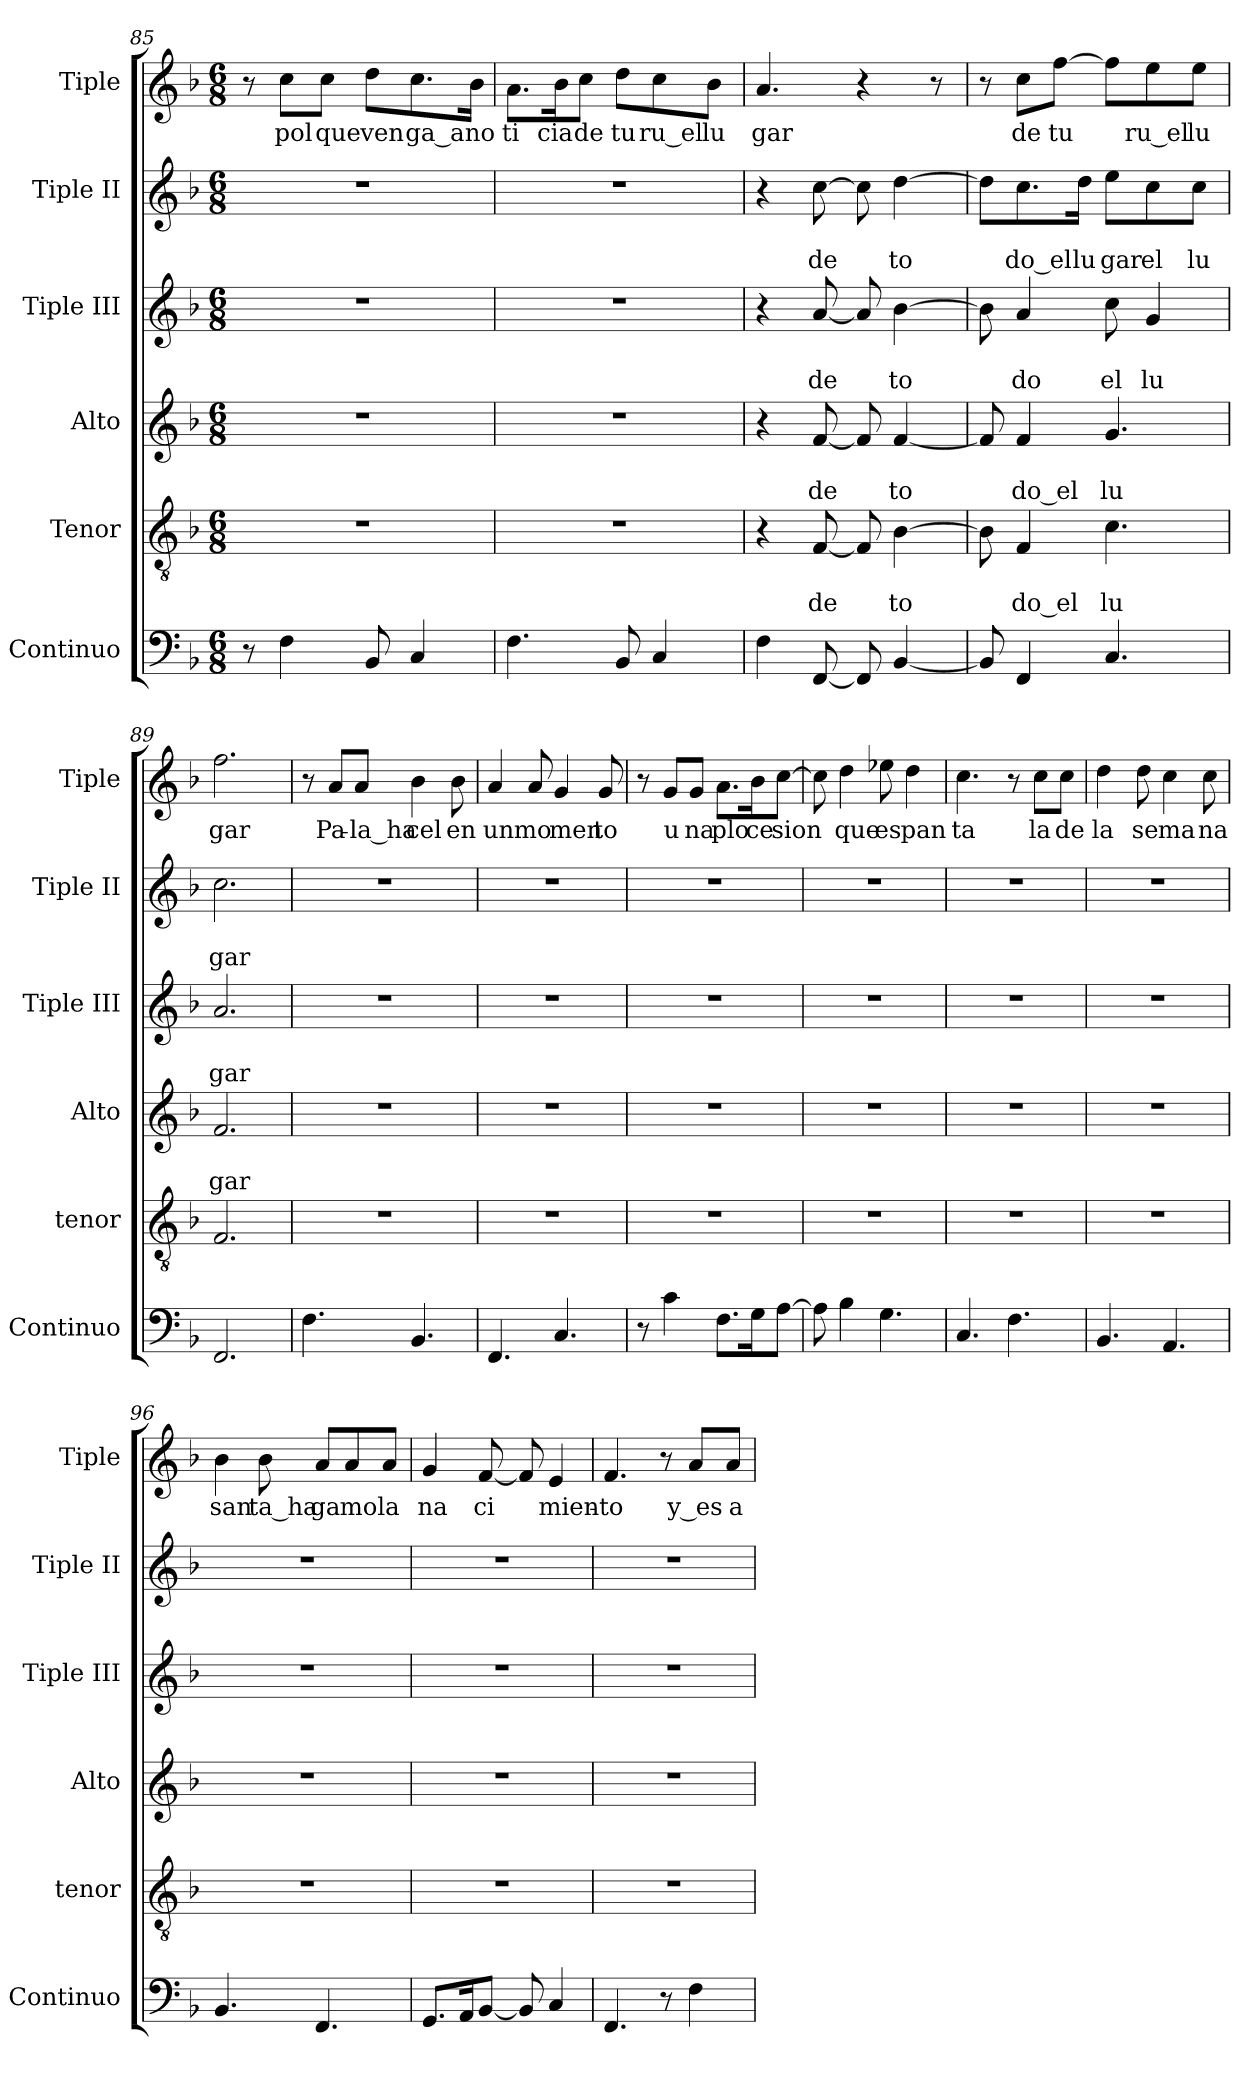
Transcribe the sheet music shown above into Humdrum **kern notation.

**kern	**kern	**text	**text	**kern	**text	**text	**kern	**text	**text	**kern	**text	**text	**kern	**text
*part6	*part5	*part5	*part5	*part4	*part4	*part4	*part3	*part3	*part3	*part2	*part2	*part2	*part1	*part1
*staff6	*staff5	*staff5	*staff5	*staff4	*staff4	*staff4	*staff3	*staff3	*staff3	*staff2	*staff2	*staff2	*staff1	*staff1
*I"Continuo	*I"Tenor	*	*	*I"Alto	*	*	*I"Tiple III	*	*	*I"Tiple II	*	*	*I"Tiple	*
*I'Continuo	*I'tenor	*	*	*I'Alto	*	*	*I'Tiple III	*	*	*I'Tiple II	*	*	*I'Tiple	*
!!LO:PB:g=z
*clefF4	*clefGv2	*	*	*clefG2	*	*	*clefG2	*	*	*clefG2	*	*	*clefG2	*
*k[b-]	*k[b-]	*	*	*k[b-]	*	*	*k[b-]	*	*	*k[b-]	*	*	*k[b-]	*
*F:	*F:	*	*	*F:	*	*	*F:	*	*	*F:	*	*	*F:	*
*M6/8	*M6/8	*	*	*M6/8	*	*	*M6/8	*	*	*M6/8	*	*	*M6/8	*
=85	=85	=85	=85	=85	=85	=85	=85	=85	=85	=85	=85	=85	=85	=85
8r	2.r	.	.	2.r	.	.	2.r	.	.	2.r	.	.	8r	.
4F\	.	.	.	.	.	.	.	.	.	.	.	.	8cc\L	pol
.	.	.	.	.	.	.	.	.	.	.	.	.	8cc\J	que
8BB-/	.	.	.	.	.	.	.	.	.	.	.	.	8dd\L	ven
4C/	.	.	.	.	.	.	.	.	.	.	.	.	8.cc\	ga_a
.	.	.	.	.	.	.	.	.	.	.	.	.	16b-\Jk	no
=86	=86	=86	=86	=86	=86	=86	=86	=86	=86	=86	=86	=86	=86	=86
4.F\	2.r	.	.	2.r	.	.	2.r	.	.	2.r	.	.	8.a\L	ti
.	.	.	.	.	.	.	.	.	.	.	.	.	16b-\k	cia
.	.	.	.	.	.	.	.	.	.	.	.	.	8cc\J	de
8BB-/	.	.	.	.	.	.	.	.	.	.	.	.	8dd\L	tu
4C/	.	.	.	.	.	.	.	.	.	.	.	.	8cc\	ru_el
.	.	.	.	.	.	.	.	.	.	.	.	.	8b-\J	lu
=87	=87	=87	=87	=87	=87	=87	=87	=87	=87	=87	=87	=87	=87	=87
4F\	4r	.	.	4r	.	.	4r	.	.	4r	.	.	4.a/	gar
[8FF/	[8F/	.	de	[8f/	.	de	[8a/	.	de	[8cc\	.	de	.	.
8FF/]	8F/]	.	.	8f/]	.	.	8a/]	.	.	8cc\]	.	.	4r	.
[4BB-/	[4B-\	.	to	[4f/	.	to	[4b-\	.	to	[4dd\	.	to	.	.
.	.	.	.	.	.	.	.	.	.	.	.	.	8r	.
=88	=88	=88	=88	=88	=88	=88	=88	=88	=88	=88	=88	=88	=88	=88
8BB-/]	8B-\]	.	.	8f/]	.	.	8b-\]	.	.	8dd\L]	.	.	8r	.
4FF/	4F/	.	do_el	4f/	.	do_el	4a/	.	do	8.cc\	.	do_el	8cc\L	de
.	.	.	.	.	.	.	.	.	.	.	.	.	[8ff\J	tu
.	.	.	.	.	.	.	.	.	.	16dd\Jk	.	lu	.	.
4.C/	4.c\	.	lu	4.g/	.	lu	8cc\	.	el	8ee\L	.	gar	8ff\L]	.
.	.	.	.	.	.	.	4g/	.	lu	8cc\	.	el	8ee\	ru_el
.	.	.	.	.	.	.	.	.	.	8cc\J	.	lu	8ee\J	lu
!!LO:PB:g=z
=89	=89	=89	=89	=89	=89	=89	=89	=89	=89	=89	=89	=89	=89	=89
2.FF/	2.F/	.	.	2.f/	.	gar	2.a/	.	gar	2.cc\	.	gar	2.ff\	gar
=90	=90	=90	=90	=90	=90	=90	=90	=90	=90	=90	=90	=90	=90	=90
4.F\	2.r	.	.	2.r	.	.	2.r	.	.	2.r	.	.	8r	.
.	.	.	.	.	.	.	.	.	.	.	.	.	8a/L	Pa-
.	.	.	.	.	.	.	.	.	.	.	.	.	8a/J	-la_ha
4.BB-/	.	.	.	.	.	.	.	.	.	.	.	.	4b-\	cel
.	.	.	.	.	.	.	.	.	.	.	.	.	8b-\	en
=91	=91	=91	=91	=91	=91	=91	=91	=91	=91	=91	=91	=91	=91	=91
4.FF/	2.r	.	.	2.r	.	.	2.r	.	.	2.r	.	.	4a/	un
.	.	.	.	.	.	.	.	.	.	.	.	.	8a/	mo
4.C/	.	.	.	.	.	.	.	.	.	.	.	.	4g/	men
.	.	.	.	.	.	.	.	.	.	.	.	.	8g/	to
=92	=92	=92	=92	=92	=92	=92	=92	=92	=92	=92	=92	=92	=92	=92
8r	2.r	.	.	2.r	.	.	2.r	.	.	2.r	.	.	8r	.
4c\	.	.	.	.	.	.	.	.	.	.	.	.	8g/L	u
.	.	.	.	.	.	.	.	.	.	.	.	.	8g/J	na
8.F\L	.	.	.	.	.	.	.	.	.	.	.	.	8.a\L	plo
16G\k	.	.	.	.	.	.	.	.	.	.	.	.	16b-\k	ce
[8A\J	.	.	.	.	.	.	.	.	.	.	.	.	[8cc\J	sion
!!LO:PB:g=z
=93	=93	=93	=93	=93	=93	=93	=93	=93	=93	=93	=93	=93	=93	=93
8A\]	2.r	.	.	2.r	.	.	2.r	.	.	2.r	.	.	8cc\]	.
4B-\	.	.	.	.	.	.	.	.	.	.	.	.	4dd\	que
4.G\	.	.	.	.	.	.	.	.	.	.	.	.	8ee-X\	es
.	.	.	.	.	.	.	.	.	.	.	.	.	4dd\	pan
=94	=94	=94	=94	=94	=94	=94	=94	=94	=94	=94	=94	=94	=94	=94
4.C/	2.r	.	.	2.r	.	.	2.r	.	.	2.r	.	.	4.cc\	ta
4.F\	.	.	.	.	.	.	.	.	.	.	.	.	8r	.
.	.	.	.	.	.	.	.	.	.	.	.	.	8cc\L	la
.	.	.	.	.	.	.	.	.	.	.	.	.	8cc\J	de
=95	=95	=95	=95	=95	=95	=95	=95	=95	=95	=95	=95	=95	=95	=95
4.BB-/	2.r	.	.	2.r	.	.	2.r	.	.	2.r	.	.	4dd\	la
.	.	.	.	.	.	.	.	.	.	.	.	.	8dd\	se
4.AA/	.	.	.	.	.	.	.	.	.	.	.	.	4cc\	ma
.	.	.	.	.	.	.	.	.	.	.	.	.	8cc\	na
=96	=96	=96	=96	=96	=96	=96	=96	=96	=96	=96	=96	=96	=96	=96
4.BB-/	2.r	.	.	2.r	.	.	2.r	.	.	2.r	.	.	4b-\	san
.	.	.	.	.	.	.	.	.	.	.	.	.	8b-\	ta_ha
4.FF/	.	.	.	.	.	.	.	.	.	.	.	.	8a/L	ga
.	.	.	.	.	.	.	.	.	.	.	.	.	8a/	mo
.	.	.	.	.	.	.	.	.	.	.	.	.	8a/J	la
!!LO:PB:g=z
=97	=97	=97	=97	=97	=97	=97	=97	=97	=97	=97	=97	=97	=97	=97
8.GG/L	2.r	.	.	2.r	.	.	2.r	.	.	2.r	.	.	4g/	na
16AA/k	.	.	.	.	.	.	.	.	.	.	.	.	.	.
[8BB-/J	.	.	.	.	.	.	.	.	.	.	.	.	[8f/	ci
8BB-/]	.	.	.	.	.	.	.	.	.	.	.	.	8f/]	.
4C/	.	.	.	.	.	.	.	.	.	.	.	.	4e/	mien-
=98	=98	=98	=98	=98	=98	=98	=98	=98	=98	=98	=98	=98	=98	=98
4.FF/	2.r	.	.	2.r	.	.	2.r	.	.	2.r	.	.	4.f/	-to
8r	.	.	.	.	.	.	.	.	.	.	.	.	8r	.
4F\	.	.	.	.	.	.	.	.	.	.	.	.	8a/L	y_es
.	.	.	.	.	.	.	.	.	.	.	.	.	8a/J	a
=	=	=	=	=	=	=	=	=	=	=	=	=	=	=
*-	*-	*-	*-	*-	*-	*-	*-	*-	*-	*-	*-	*-	*-	*-
